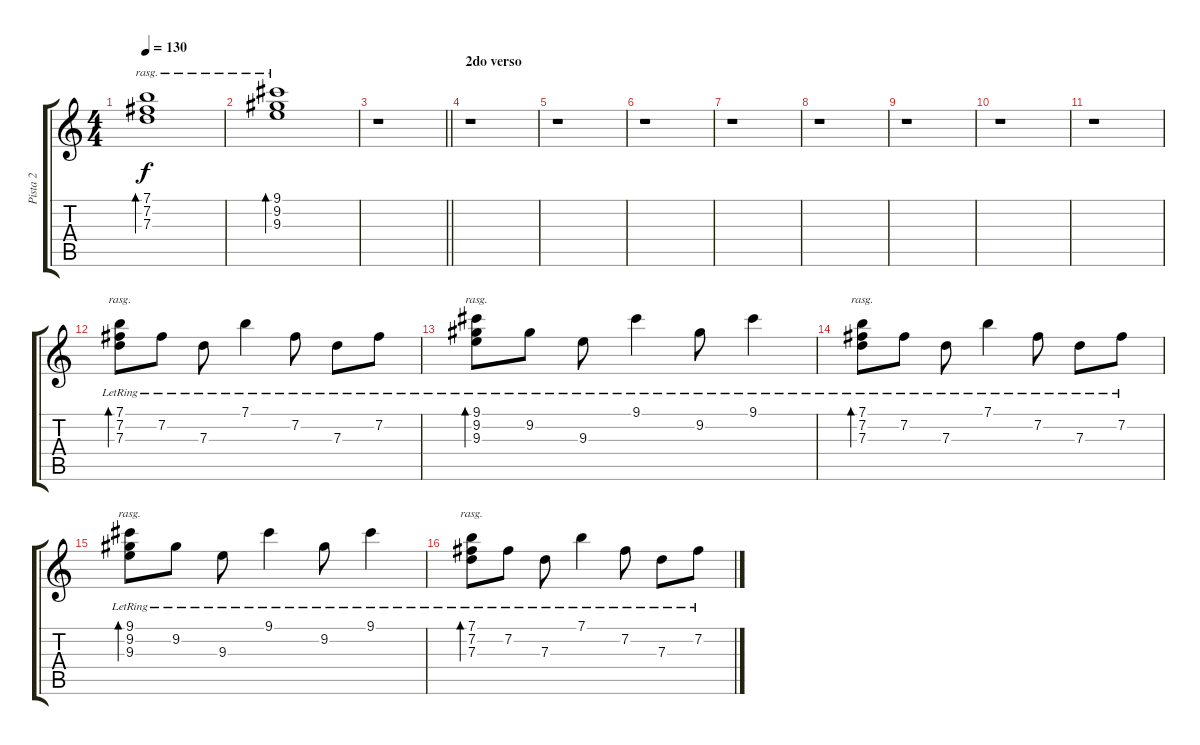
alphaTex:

\track ("Pista 2" "Pista 2") {instrument electricguitarclean}
\staff {score tabs}
\tuning (E4 B3 G3 D3 A2 E2) {hide}
\ts (4 4)
\tempo 130
\clef g2
\ks c
(7.1 7.2 7.3).1{bd 480 rasg ii dy f} |
(9.1 9.2 9.3).1{bd 480 rasg ii} |
\barLineRight lightlight
r.1 |
\section ("" "2do verso")
r.1 |
r.1 |
r.1 |
r.1 |
r.1 |
r.1 |
r.1 |
r.1 |
(7.1{lr} 7.2{lr} 7.3{lr}).8{bd 120 rasg ii} 7.2{lr}.8 7.3{lr}.8 7.1{lr}.4 7.2{lr}.8 7.3{lr}.8 7.2{lr}.8 |
(9.1{lr} 9.2{lr} 9.3{lr}).8{bd 120 rasg ii} 9.2{lr}.8 9.3{lr}.8 9.1{lr}.4 9.2{lr}.8 9.1{lr}.4 |
(7.1{lr} 7.2{lr} 7.3{lr}).8{bd 120 rasg ii} 7.2{lr}.8 7.3{lr}.8 7.1{lr}.4 7.2{lr}.8 7.3{lr}.8 7.2{lr}.8 |
(9.1{lr} 9.2{lr} 9.3{lr}).8{bd 120 rasg ii} 9.2{lr}.8 9.3{lr}.8 9.1{lr}.4 9.2{lr}.8 9.1{lr}.4 |
(7.1{lr} 7.2{lr} 7.3{lr}).8{bd 120 rasg ii} 7.2{lr}.8 7.3{lr}.8 7.1{lr}.4 7.2{lr}.8 7.3{lr}.8 7.2{lr}.8
